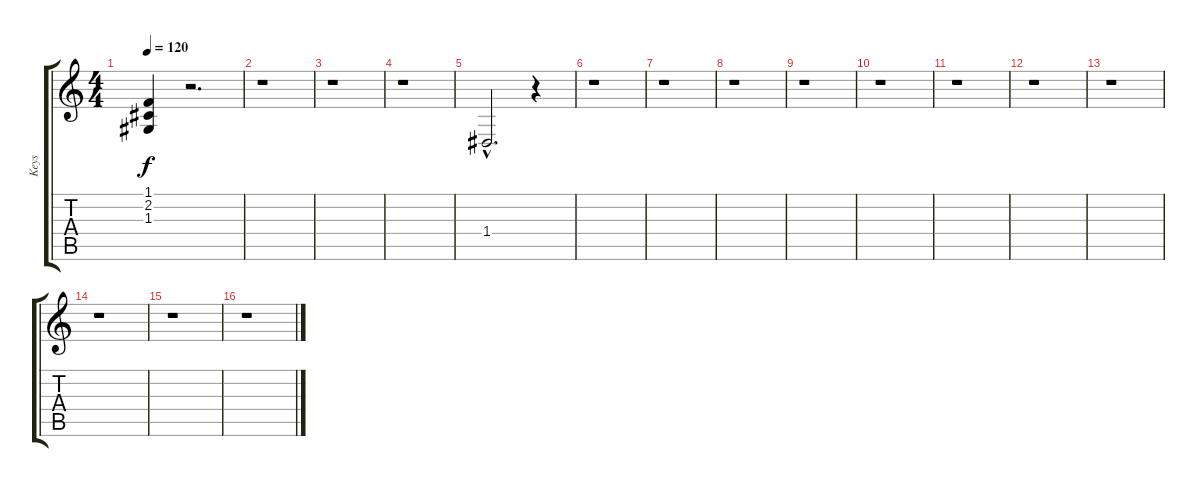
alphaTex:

\track ("Keys" "Keys") {instrument pad4choir}
\staff {score tabs}
\tuning (E4 B3 G3 D3 A2 E2) {hide}
\ts (4 4)
\tempo 120
\clef g2
\ks c
(1.1 2.2 1.3).4{dy f} r.2{d} |
r.1 |
r.1 |
r.1 |
1.4{hac}.2{d} r.4 |
r.1 |
r.1 |
r.1 |
r.1 |
r.1 |
r.1 |
r.1 |
r.1 |
r.1 |
r.1 |
r.1
